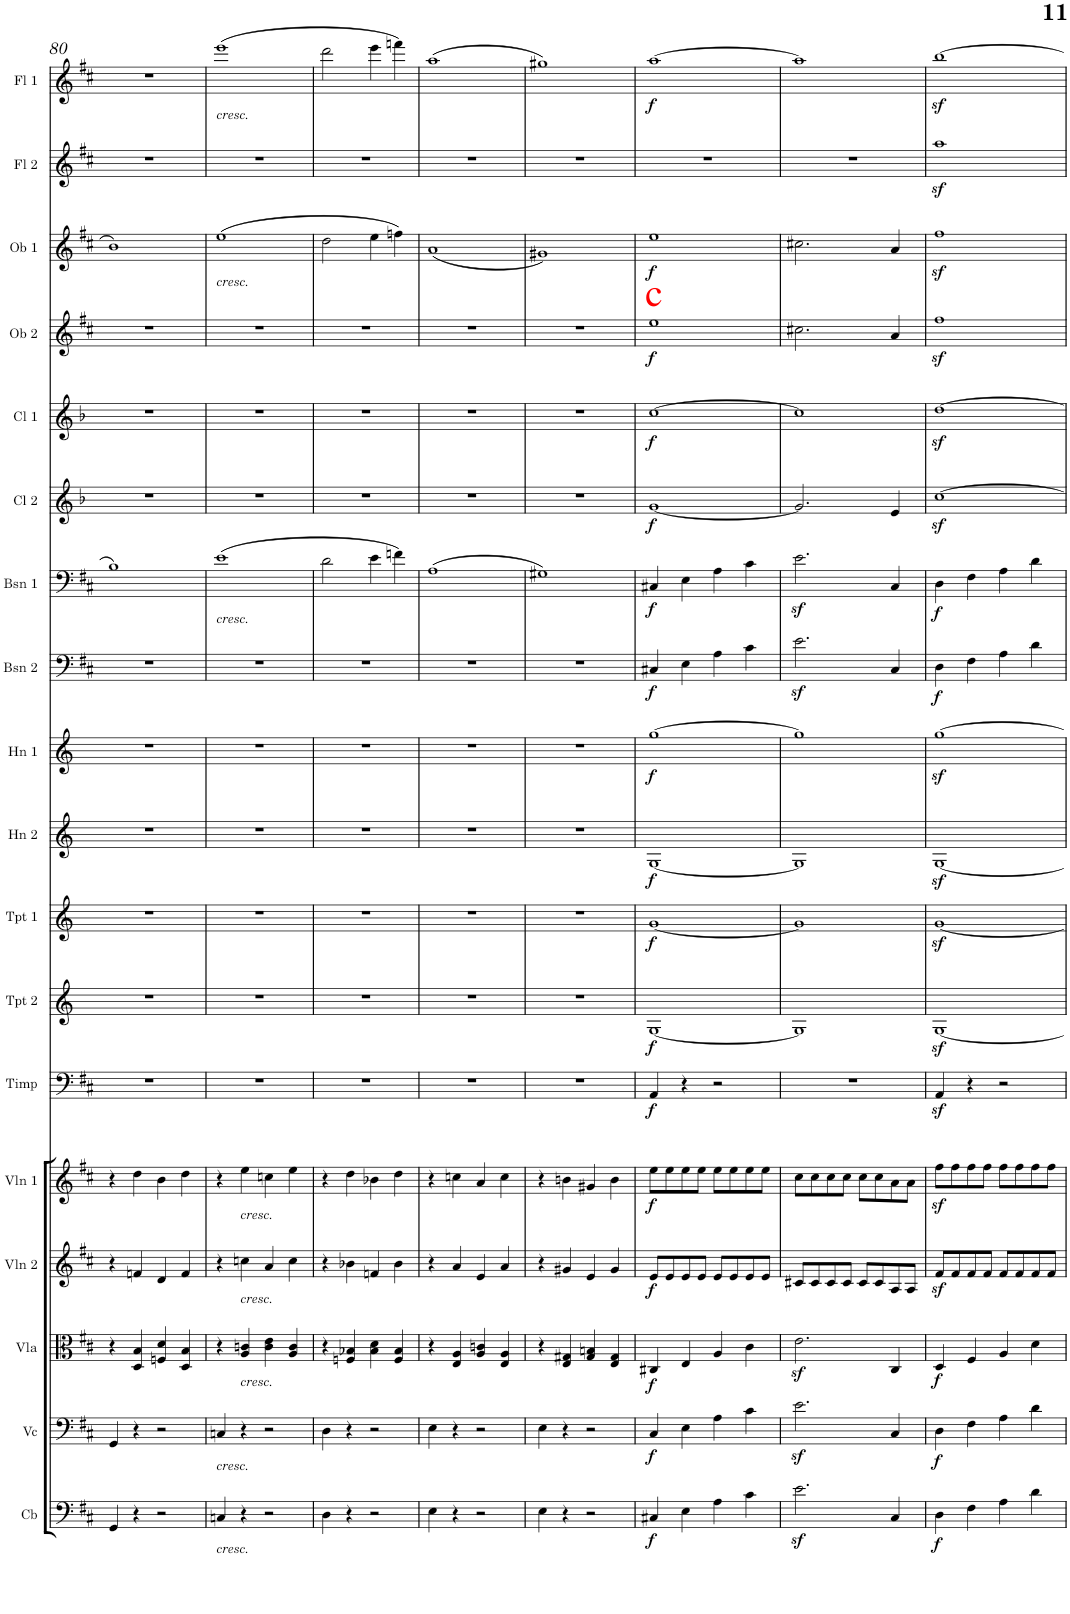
**kern	**dynam	**kern	**dynam	**kern	**dynam	**kern	**dynam	**kern	**dynam	**kern	**dynam	**kern	**dynam	**kern	**dynam	**kern	**dynam	**kern	**dynam	**kern	**dynam	**kern	**dynam	**kern	**dynam	**kern	**dynam	**kern	**dynam	**kern	**text	**dynam	**kern	**kern	**dynam
*part18	*part18	*part17	*part17	*part16	*part16	*part15	*part15	*part14	*part14	*part13	*part13	*part12	*part12	*part11	*part11	*part10	*part10	*part9	*part9	*part8	*part8	*part7	*part7	*part6	*part6	*part5	*part5	*part4	*part4	*part3	*part3	*part3	*part2	*part1	*part1
*staff18	*staff18	*staff17	*staff17	*staff16	*staff16	*staff15	*staff15	*staff14	*staff14	*staff13	*staff13	*staff12	*staff12	*staff11	*staff11	*staff10	*staff10	*staff9	*staff9	*staff8	*staff8	*staff7	*staff7	*staff6	*staff6	*staff5	*staff5	*staff4	*staff4	*staff3	*staff3	*staff3	*staff2	*staff1	*staff1
*I"Contrabass	*	*I"Violoncello	*	*I"Viola	*	*I"Violin 2	*	*I"Violin 1	*	*I"Timpani	*	*I"D Trumpet 2	*	*I"D Trumpet 1	*	*I"D Horn 2	*	*I"D Horn 1	*	*I"Bassoon 2	*	*I"Bassoon 1	*	*I"A Clarinet 2	*	*I"A Clarinet 1	*	*I"Oboe 2	*	*I"Oboe 1	*	*	*I"Flute 2	*I"Flute 1	*
*I'Cb	*	*I'Vc	*	*I'Vla	*	*I'Vln 2	*	*I'Vln 1	*	*I'Timp	*	*I'Tpt 2	*	*I'Tpt 1	*	*I'Hn 2	*	*I'Hn 1	*	*I'Bsn 2	*	*I'Bsn 1	*	*I'Cl 2	*	*I'Cl 1	*	*I'Ob 2	*	*I'Ob 1	*	*	*I'Fl 2	*I'Fl 1	*
!!LO:PB:g=z
*clefF4	*	*clefF4	*	*clefC3	*	*clefG2	*	*clefG2	*	*clefF4	*	*clefG2	*	*clefG2	*	*clefG2	*	*clefG2	*	*clefF4	*	*clefF4	*	*clefG2	*	*clefG2	*	*clefG2	*	*clefG2	*	*	*clefG2	*clefG2	*
*Trd7c12	*	*	*	*	*	*	*	*	*	*	*	*Trd-1c-2	*	*Trd-1c-2	*	*Trd6c10	*	*Trd6c10	*	*	*	*	*	*Trd2c3	*	*Trd2c3	*	*	*	*	*	*	*	*	*
*k[f#c#]	*	*k[f#c#]	*	*k[f#c#]	*	*k[f#c#]	*	*k[f#c#]	*	*k[f#c#]	*	*k[]	*	*k[]	*	*k[]	*	*k[]	*	*k[f#c#]	*	*k[f#c#]	*	*k[b-]	*	*k[b-]	*	*k[f#c#]	*	*k[f#c#]	*	*	*k[f#c#]	*k[f#c#]	*
*M2/2	*	*M2/2	*	*M2/2	*	*M2/2	*	*M2/2	*	*M2/2	*	*M2/2	*	*M2/2	*	*M2/2	*	*M2/2	*	*M2/2	*	*M2/2	*	*M2/2	*	*M2/2	*	*M2/2	*	*M2/2	*	*	*M2/2	*M2/2	*
*met(c|)	*	*met(c|)	*	*met(c|)	*	*met(c|)	*	*met(c|)	*	*met(c|)	*	*met(c|)	*	*met(c|)	*	*met(c|)	*	*met(c|)	*	*met(c|)	*	*met(c|)	*	*met(c|)	*	*met(c|)	*	*met(c|)	*	*met(c|)	*	*	*met(c|)	*met(c|)	*
=80	=80	=80	=80	=80	=80	=80	=80	=80	=80	=80	=80	=80	=80	=80	=80	=80	=80	=80	=80	=80	=80	=80	=80	=80	=80	=80	=80	=80	=80	=80	=80	=80	=80	=80	=80
4GG/	.	4GG/	.	4r	.	4r	.	4r	.	1r	.	1r	.	1r	.	1r	.	1r	.	1r	.	1B	.	1r	.	1r	.	1r	.	1b	.	.	1r	1r	.
4r	.	4r	.	4D/ 4B/	.	4fn/	.	4dd\	.	.	.	.	.	.	.	.	.	.	.	.	.	.	.	.	.	.	.	.	.	.	.	.	.	.	.
2r	.	2r	.	4Fn/ 4d/	.	4d/	.	4b\	.	.	.	.	.	.	.	.	.	.	.	.	.	.	.	.	.	.	.	.	.	.	.	.	.	.	.
.	.	.	.	4D/ 4B/	.	4f/	.	4dd\	.	.	.	.	.	.	.	.	.	.	.	.	.	.	.	.	.	.	.	.	.	.	.	.	.	.	.
=81	=81	=81	=81	=81	=81	=81	=81	=81	=81	=81	=81	=81	=81	=81	=81	=81	=81	=81	=81	=81	=81	=81	=81	=81	=81	=81	=81	=81	=81	=81	=81	=81	=81	=81	=81
!	!	!	!	!	!	!	!	!	!	!	!	!	!	!	!	!	!	!	!	!	!	!	!	!	!	!	!	!	!	!	!	!	!	!LO:TX:b:i:t=cresc.	!
!	!	!	!	!	!	!	!	!	!	!	!	!	!	!	!	!	!	!	!	!	!	!	!	!	!	!	!	!	!	!LO:TX:b:i:t=cresc.	!	!	!	!	!
!	!	!	!	!	!	!	!	!	!	!	!	!	!	!	!	!	!	!	!	!	!	!LO:TX:b:i:t=cresc.	!	!	!	!	!	!	!	!	!	!	!	!	!
!	!	!LO:TX:b:i:t=cresc.	!	!	!	!	!	!	!	!	!	!	!	!	!	!	!	!	!	!	!	!	!	!	!	!	!	!	!	!	!	!	!	!	!
!LO:TX:b:i:t=cresc.	!	!	!	!	!	!	!	!	!	!	!	!	!	!	!	!	!	!	!	!	!	!	!	!	!	!	!	!	!	!	!	!	!	!	!
4Cn/	.	4Cn/	.	4r	.	4r	.	4r	.	1r	.	1r	.	1r	.	1r	.	1r	.	1r	.	(1e	.	1r	.	1r	.	1r	.	(1ee	.	.	1r	(1eee	.
!	!	!	!	!	!	!	!	!LO:TX:b:i:t=cresc.	!	!	!	!	!	!	!	!	!	!	!	!	!	!	!	!	!	!	!	!	!	!	!	!	!	!	!
!	!	!	!	!	!	!LO:TX:b:i:t=cresc.	!	!	!	!	!	!	!	!	!	!	!	!	!	!	!	!	!	!	!	!	!	!	!	!	!	!	!	!	!
!	!	!	!	!LO:TX:b:i:t=cresc.	!	!	!	!	!	!	!	!	!	!	!	!	!	!	!	!	!	!	!	!	!	!	!	!	!	!	!	!	!	!	!
4r	.	4r	.	4A/ 4cn/	.	4ccn\	.	4ee\	.	.	.	.	.	.	.	.	.	.	.	.	.	.	.	.	.	.	.	.	.	.	.	.	.	.	.
2r	.	2r	.	4c\ 4e\	.	4a/	.	4ccn\	.	.	.	.	.	.	.	.	.	.	.	.	.	.	.	.	.	.	.	.	.	.	.	.	.	.	.
.	.	.	.	4A/ 4c/	.	4cc\	.	4ee\	.	.	.	.	.	.	.	.	.	.	.	.	.	.	.	.	.	.	.	.	.	.	.	.	.	.	.
=82	=82	=82	=82	=82	=82	=82	=82	=82	=82	=82	=82	=82	=82	=82	=82	=82	=82	=82	=82	=82	=82	=82	=82	=82	=82	=82	=82	=82	=82	=82	=82	=82	=82	=82	=82
4D\	.	4D\	.	4r	.	4r	.	4r	.	1r	.	1r	.	1r	.	1r	.	1r	.	1r	.	2d\	.	1r	.	1r	.	1r	.	2dd\	.	.	1r	2ddd\	.
4r	.	4r	.	4Fn/ 4B-X/	.	4b-X\	.	4dd\	.	.	.	.	.	.	.	.	.	.	.	.	.	.	.	.	.	.	.	.	.	.	.	.	.	.	.
2r	.	2r	.	4B-\ 4d\	.	4fn/	.	4b-X\	.	.	.	.	.	.	.	.	.	.	.	.	.	4e\	.	.	.	.	.	.	.	4ee\	.	.	.	4eee\	.
.	.	.	.	4F/ 4B-/	.	4b-\	.	4dd\	.	.	.	.	.	.	.	.	.	.	.	.	.	4fn\)	.	.	.	.	.	.	.	4ffn\)	.	.	.	4fffn\)	.
=83	=83	=83	=83	=83	=83	=83	=83	=83	=83	=83	=83	=83	=83	=83	=83	=83	=83	=83	=83	=83	=83	=83	=83	=83	=83	=83	=83	=83	=83	=83	=83	=83	=83	=83	=83
4E\	.	4E\	.	4r	.	4r	.	4r	.	1r	.	1r	.	1r	.	1r	.	1r	.	1r	.	(1A	.	1r	.	1r	.	1r	.	(1a	.	.	1r	(1aa	.
4r	.	4r	.	4E/ 4A/	.	4a/	.	4ccn\	.	.	.	.	.	.	.	.	.	.	.	.	.	.	.	.	.	.	.	.	.	.	.	.	.	.	.
2r	.	2r	.	4A/ 4cn/	.	4e/	.	4a/	.	.	.	.	.	.	.	.	.	.	.	.	.	.	.	.	.	.	.	.	.	.	.	.	.	.	.
.	.	.	.	4E/ 4A/	.	4a/	.	4cc\	.	.	.	.	.	.	.	.	.	.	.	.	.	.	.	.	.	.	.	.	.	.	.	.	.	.	.
=84	=84	=84	=84	=84	=84	=84	=84	=84	=84	=84	=84	=84	=84	=84	=84	=84	=84	=84	=84	=84	=84	=84	=84	=84	=84	=84	=84	=84	=84	=84	=84	=84	=84	=84	=84
4E\	.	4E\	.	4r	.	4r	.	4r	.	1r	.	1r	.	1r	.	1r	.	1r	.	1r	.	1G#X)	.	1r	.	1r	.	1r	.	1g#X)	.	.	1r	1gg#X)	.
4r	.	4r	.	4E/ 4G#X/	.	4g#X/	.	4bn\	.	.	.	.	.	.	.	.	.	.	.	.	.	.	.	.	.	.	.	.	.	.	.	.	.	.	.
2r	.	2r	.	4G#/ 4Bn/	.	4e/	.	4g#X/	.	.	.	.	.	.	.	.	.	.	.	.	.	.	.	.	.	.	.	.	.	.	.	.	.	.	.
.	.	.	.	4E/ 4G#/	.	4g#/	.	4b\	.	.	.	.	.	.	.	.	.	.	.	.	.	.	.	.	.	.	.	.	.	.	.	.	.	.	.
=85	=85	=85	=85	=85	=85	=85	=85	=85	=85	=85	=85	=85	=85	=85	=85	=85	=85	=85	=85	=85	=85	=85	=85	=85	=85	=85	=85	=85	=85	=85	=85	=85	=85	=85	=85
!	!LO:DY:b	!	!LO:DY:b	!	!LO:DY:b	!	!LO:DY:b	!	!LO:DY:b	!	!LO:DY:b	!	!LO:DY:b	!	!LO:DY:b	!	!LO:DY:b	!	!LO:DY:b	!	!LO:DY:b	!	!LO:DY:b	!	!LO:DY:b	!	!LO:DY:b	!	!LO:DY:b	!	!LO:LY:b:color=#FF0000	!LO:DY:b	!	!	!LO:DY:b
4C#X/	f	4C#/	f	4C#X/	f	8e/L	f	8ee\L	f	4AA/	f	[1G	f	[1g	f	[1G	f	[1gg	f	4C#X/	f	4C#X/	f	[1g	f	[1cc	f	1ee	f	1ee	c	f	1r	[1aa	f
.	.	.	.	.	.	8e/	.	8ee\	.	.	.	.	.	.	.	.	.	.	.	.	.	.	.	.	.	.	.	.	.	.	.	.	.	.	.
4E\	.	4E\	.	4E/	.	8e/	.	8ee\	.	4r	.	.	.	.	.	.	.	.	.	4E\	.	4E\	.	.	.	.	.	.	.	.	.	.	.	.	.
.	.	.	.	.	.	8e/J	.	8ee\J	.	.	.	.	.	.	.	.	.	.	.	.	.	.	.	.	.	.	.	.	.	.	.	.	.	.	.
4A\	.	4A\	.	4A/	.	8e/L	.	8ee\L	.	2r	.	.	.	.	.	.	.	.	.	4A\	.	4A\	.	.	.	.	.	.	.	.	.	.	.	.	.
.	.	.	.	.	.	8e/	.	8ee\	.	.	.	.	.	.	.	.	.	.	.	.	.	.	.	.	.	.	.	.	.	.	.	.	.	.	.
4c#\	.	4c#\	.	4c#\	.	8e/	.	8ee\	.	.	.	.	.	.	.	.	.	.	.	4c#\	.	4c#\	.	.	.	.	.	.	.	.	.	.	.	.	.
.	.	.	.	.	.	8e/J	.	8ee\J	.	.	.	.	.	.	.	.	.	.	.	.	.	.	.	.	.	.	.	.	.	.	.	.	.	.	.
=86	=86	=86	=86	=86	=86	=86	=86	=86	=86	=86	=86	=86	=86	=86	=86	=86	=86	=86	=86	=86	=86	=86	=86	=86	=86	=86	=86	=86	=86	=86	=86	=86	=86	=86	=86
2.ez<\	.	2.ez<\	.	2.ez<\	.	8c#X/L	.	8cc#\L	.	1r	.	1G]	.	1g]	.	1G]	.	1gg]	.	2.ez<\	.	2.ez<\	.	2.g/]	.	1cc]	.	2.cc#X\	.	2.cc#X\	.	.	1r	1aa]	.
.	.	.	.	.	.	8c#/	.	8cc#\	.	.	.	.	.	.	.	.	.	.	.	.	.	.	.	.	.	.	.	.	.	.	.	.	.	.	.
.	.	.	.	.	.	8c#/	.	8cc#\	.	.	.	.	.	.	.	.	.	.	.	.	.	.	.	.	.	.	.	.	.	.	.	.	.	.	.
.	.	.	.	.	.	8c#/J	.	8cc#\J	.	.	.	.	.	.	.	.	.	.	.	.	.	.	.	.	.	.	.	.	.	.	.	.	.	.	.
.	.	.	.	.	.	8c#/L	.	8cc#\L	.	.	.	.	.	.	.	.	.	.	.	.	.	.	.	.	.	.	.	.	.	.	.	.	.	.	.
.	.	.	.	.	.	8c#/	.	8cc#\	.	.	.	.	.	.	.	.	.	.	.	.	.	.	.	.	.	.	.	.	.	.	.	.	.	.	.
4C#/	.	4C#/	.	4C#/	.	8A/	.	8a\	.	.	.	.	.	.	.	.	.	.	.	4C#/	.	4C#/	.	4e/	.	.	.	4a/	.	4a/	.	.	.	.	.
.	.	.	.	.	.	8A/J	.	8a\J	.	.	.	.	.	.	.	.	.	.	.	.	.	.	.	.	.	.	.	.	.	.	.	.	.	.	.
=87	=87	=87	=87	=87	=87	=87	=87	=87	=87	=87	=87	=87	=87	=87	=87	=87	=87	=87	=87	=87	=87	=87	=87	=87	=87	=87	=87	=87	=87	=87	=87	=87	=87	=87	=87
!	!LO:DY:b	!	!LO:DY:b	!	!LO:DY:b	!	!	!	!	!	!	!	!	!	!	!	!	!	!	!	!LO:DY:b	!	!LO:DY:b	!	!	!	!	!	!	!	!	!	!	!	!
4D\	f	4D\	f	4D/	f	8f#z</L	.	8ff#z<\L	.	4AAz</	.	[1Gz<	.	[1gz<	.	[1Gz<	.	[1ggz<	.	4D\	f	4D\	f	[1ccz<	.	[1ddz<	.	1ff#z<	.	1ff#z<	.	.	1aaz<	[1bbz<	.
.	.	.	.	.	.	8f#/	.	8ff#\	.	.	.	.	.	.	.	.	.	.	.	.	.	.	.	.	.	.	.	.	.	.	.	.	.	.	.
4F#\	.	4F#\	.	4F#/	.	8f#/	.	8ff#\	.	4r	.	.	.	.	.	.	.	.	.	4F#\	.	4F#\	.	.	.	.	.	.	.	.	.	.	.	.	.
.	.	.	.	.	.	8f#/J	.	8ff#\J	.	.	.	.	.	.	.	.	.	.	.	.	.	.	.	.	.	.	.	.	.	.	.	.	.	.	.
4A\	.	4A\	.	4A/	.	8f#/L	.	8ff#\L	.	2r	.	.	.	.	.	.	.	.	.	4A\	.	4A\	.	.	.	.	.	.	.	.	.	.	.	.	.
.	.	.	.	.	.	8f#/	.	8ff#\	.	.	.	.	.	.	.	.	.	.	.	.	.	.	.	.	.	.	.	.	.	.	.	.	.	.	.
4d\	.	4d\	.	4d\	.	8f#/	.	8ff#\	.	.	.	.	.	.	.	.	.	.	.	4d\	.	4d\	.	.	.	.	.	.	.	.	.	.	.	.	.
.	.	.	.	.	.	8f#/J	.	8ff#\J	.	.	.	.	.	.	.	.	.	.	.	.	.	.	.	.	.	.	.	.	.	.	.	.	.	.	.
=	=	=	=	=	=	=	=	=	=	=	=	=	=	=	=	=	=	=	=	=	=	=	=	=	=	=	=	=	=	=	=	=	=	=	=
*-	*-	*-	*-	*-	*-	*-	*-	*-	*-	*-	*-	*-	*-	*-	*-	*-	*-	*-	*-	*-	*-	*-	*-	*-	*-	*-	*-	*-	*-	*-	*-	*-	*-	*-	*-
